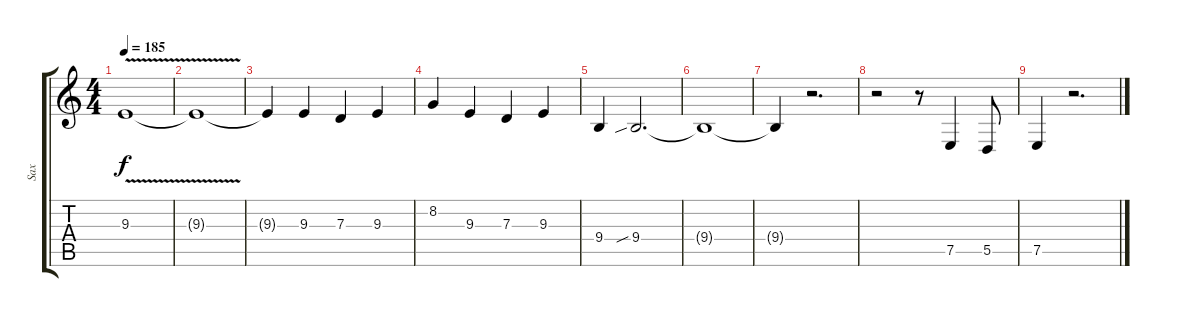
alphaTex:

\track ("Sax" "Sax") {instrument tenorsax}
\staff {score tabs}
\tuning (E4 B3 G3 D3 A2 E2) {hide}
\ts (4 4)
\tempo 185
\clef g2
\ks c
9.3{v}.1{dy f} |
9.3{t}.1 |
9.3{t}.4 9.3.4 7.3.4 9.3.4 |
8.2.4 9.3.4 7.3.4 9.3.4 |
9.4.4 9.4{sib}.2{d} |
9.4{t}.1 |
9.4{t}.4 r.2{d} |
r.2 r.8 7.5.4 5.5.8 |
7.5.4 r.2{d}
